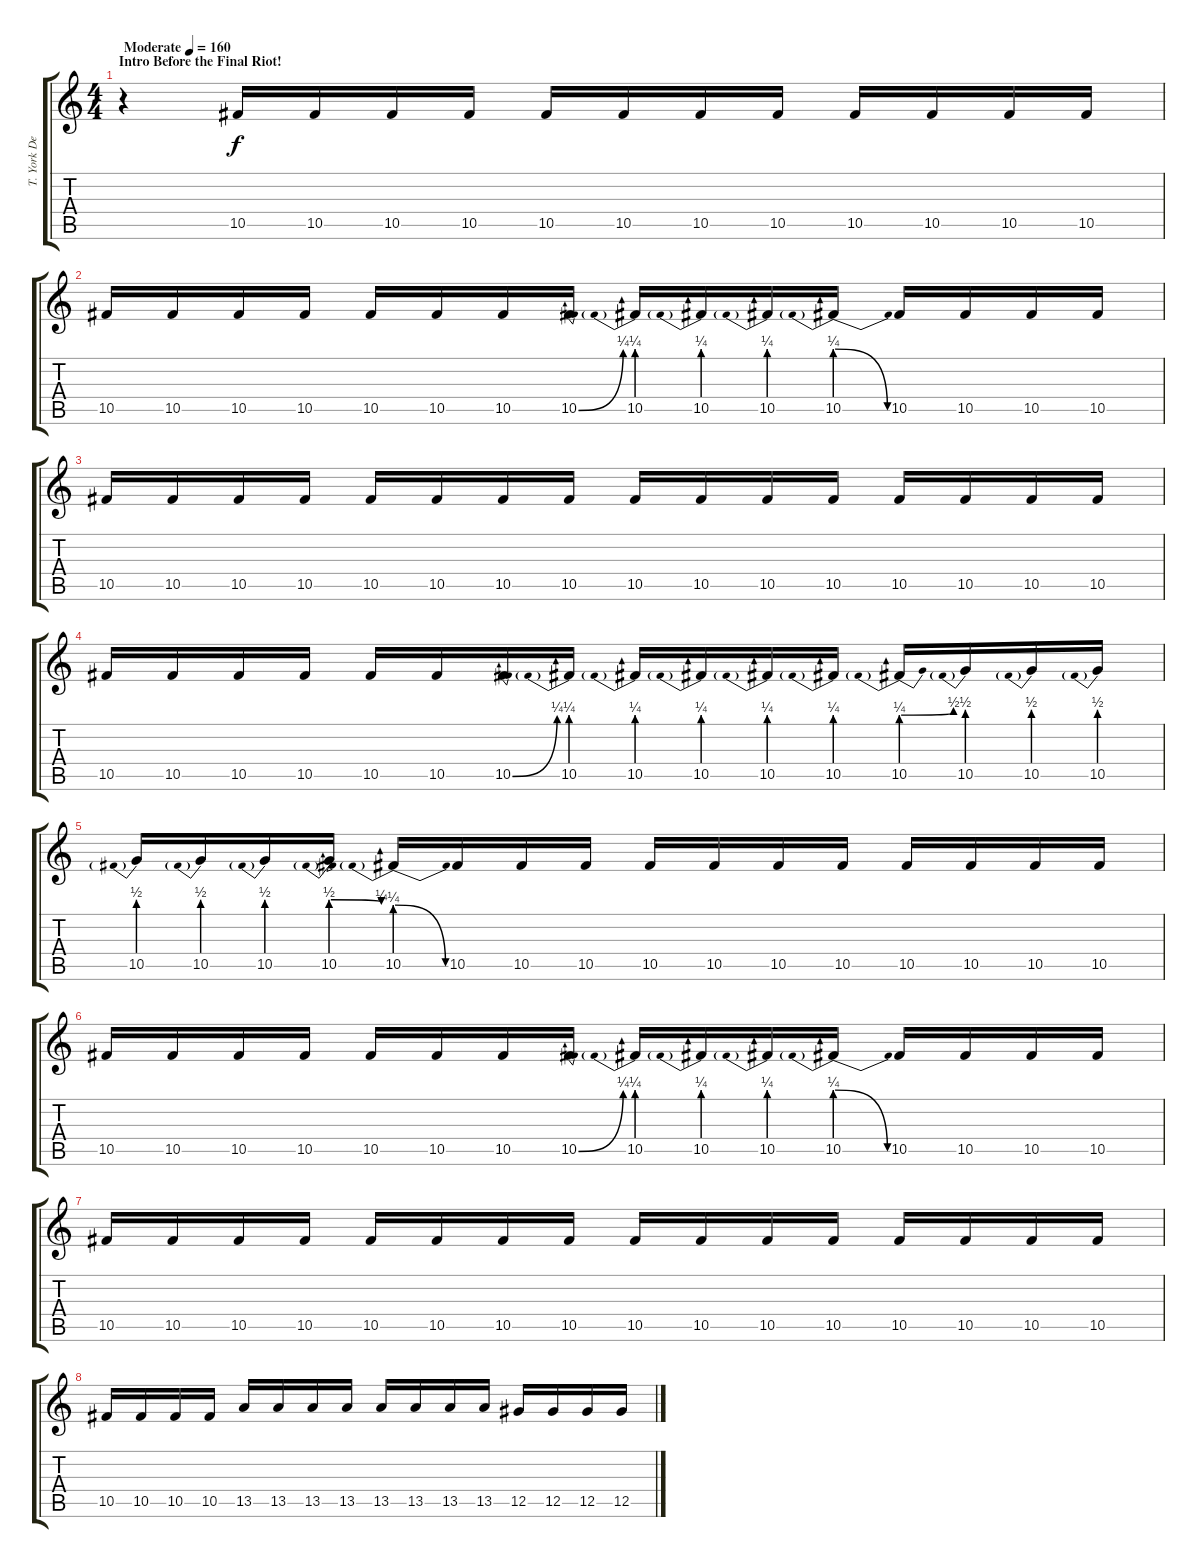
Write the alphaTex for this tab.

\track ("T. York Delay" "T. York De") {instrument distortionguitar}
\staff {score tabs}
\tuning (Eb4 Bb3 Gb3 Db3 Ab2 Db2) {hide}
\ts (4 4)
\section ("" "Intro Before the Final Riot!")
\tempo (160 "Moderate")
\clef g2
\ks c
r.4{dy f volume 9 instrument distortionguitar} 10.5.16 10.5.16 10.5.16 10.5.16 10.5.16 10.5.16 10.5.16 10.5.16 10.5.16 10.5.16 10.5.16 10.5.16 |
10.5.16 10.5.16 10.5.16 10.5.16 10.5.16 10.5.16 10.5.16 10.5{be (bend 0 0 60 1)}.16 10.5{be (prebend 0 1 60 1)}.16 10.5{be (prebend 0 1 60 1)}.16 10.5{be (prebend 0 1 60 1)}.16 10.5{be (prebendrelease 0 1 60 0)}.16 10.5.16 10.5.16 10.5.16 10.5.16 |
10.5.16 10.5.16 10.5.16 10.5.16 10.5.16 10.5.16 10.5.16 10.5.16 10.5.16 10.5.16 10.5.16 10.5.16 10.5.16 10.5.16 10.5.16 10.5.16 |
10.5.16 10.5.16 10.5.16 10.5.16 10.5.16 10.5.16 10.5{be (bend 0 0 60 1)}.16 10.5{be (prebend 0 1 60 1)}.16 10.5{be (prebend 0 1 60 1)}.16 10.5{be (prebend 0 1 60 1)}.16 10.5{be (prebend 0 1 60 1)}.16 10.5{be (prebend 0 1 60 1)}.16 10.5{be (prebendbend 0 1 60 2)}.16 10.5{be (prebend 0 2 60 2)}.16 10.5{be (prebend 0 2 60 2)}.16 10.5{be (prebend 0 2 60 2)}.16 |
10.5{be (prebend 0 2 60 2)}.16 10.5{be (prebend 0 2 60 2)}.16 10.5{be (prebend 0 2 60 2)}.16 10.5{be (prebendrelease 0 2 60 1)}.16 10.5{be (prebendrelease 0 1 60 0)}.16 10.5.16 10.5.16 10.5.16 10.5.16 10.5.16 10.5.16 10.5.16 10.5.16 10.5.16 10.5.16 10.5.16 |
10.5.16 10.5.16 10.5.16 10.5.16 10.5.16 10.5.16 10.5.16 10.5{be (bend 0 0 60 1)}.16 10.5{be (prebend 0 1 60 1)}.16 10.5{be (prebend 0 1 60 1)}.16 10.5{be (prebend 0 1 60 1)}.16 10.5{be (prebendrelease 0 1 60 0)}.16 10.5.16 10.5.16 10.5.16 10.5.16 |
10.5.16 10.5.16 10.5.16 10.5.16 10.5.16 10.5.16 10.5.16 10.5.16 10.5.16 10.5.16 10.5.16 10.5.16 10.5.16 10.5.16 10.5.16 10.5.16 |
10.5.16 10.5.16 10.5.16 10.5.16 13.5.16 13.5.16 13.5.16 13.5.16 13.5.16 13.5.16 13.5.16 13.5.16 12.5.16 12.5.16 12.5.16 12.5.16
